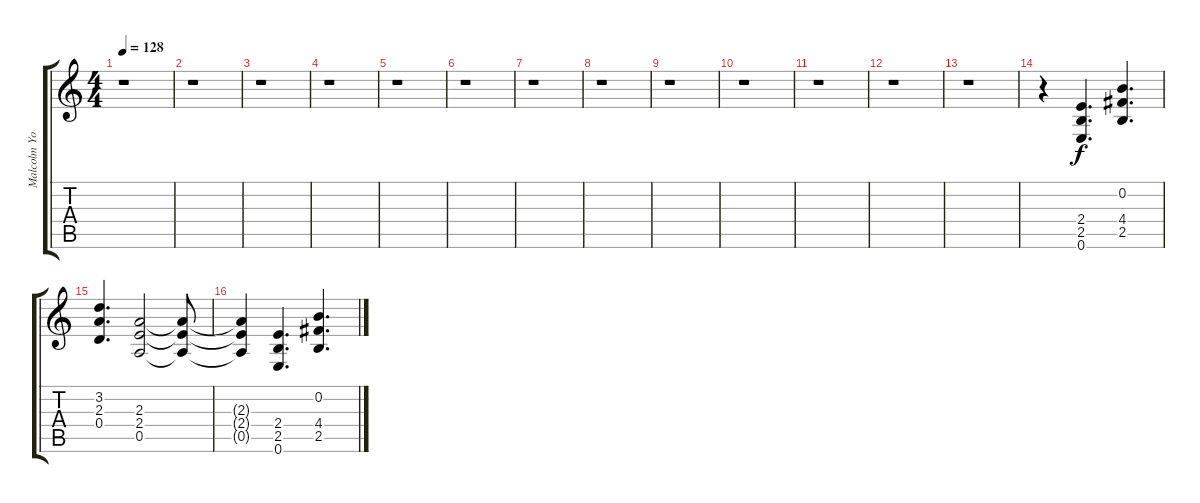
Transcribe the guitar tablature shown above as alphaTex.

\track ("Malcolm Young" "Malcolm Yo") {instrument overdrivenguitar}
\staff {score tabs}
\tuning (E4 B3 G3 D3 A2 E2) {hide}
\ts (4 4)
\tempo 128
\clef g2
\ks c
r.1{dy f} |
r.1 |
r.1 |
r.1 |
r.1 |
r.1 |
r.1 |
r.1 |
r.1 |
r.1 |
r.1 |
r.1 |
r.1 |
r.4 (2.4 2.5 0.6).4{d} (0.2 4.4 2.5).4{d} |
(3.2 2.3 0.4).4{d} (2.3 2.4 0.5).2 (2.3{t} 2.4{t} 0.5{t}).8 |
(2.3{t} 2.4{t} 0.5{t}).4 (2.4 2.5 0.6).4{d} (0.2 4.4 2.5).4{d}
